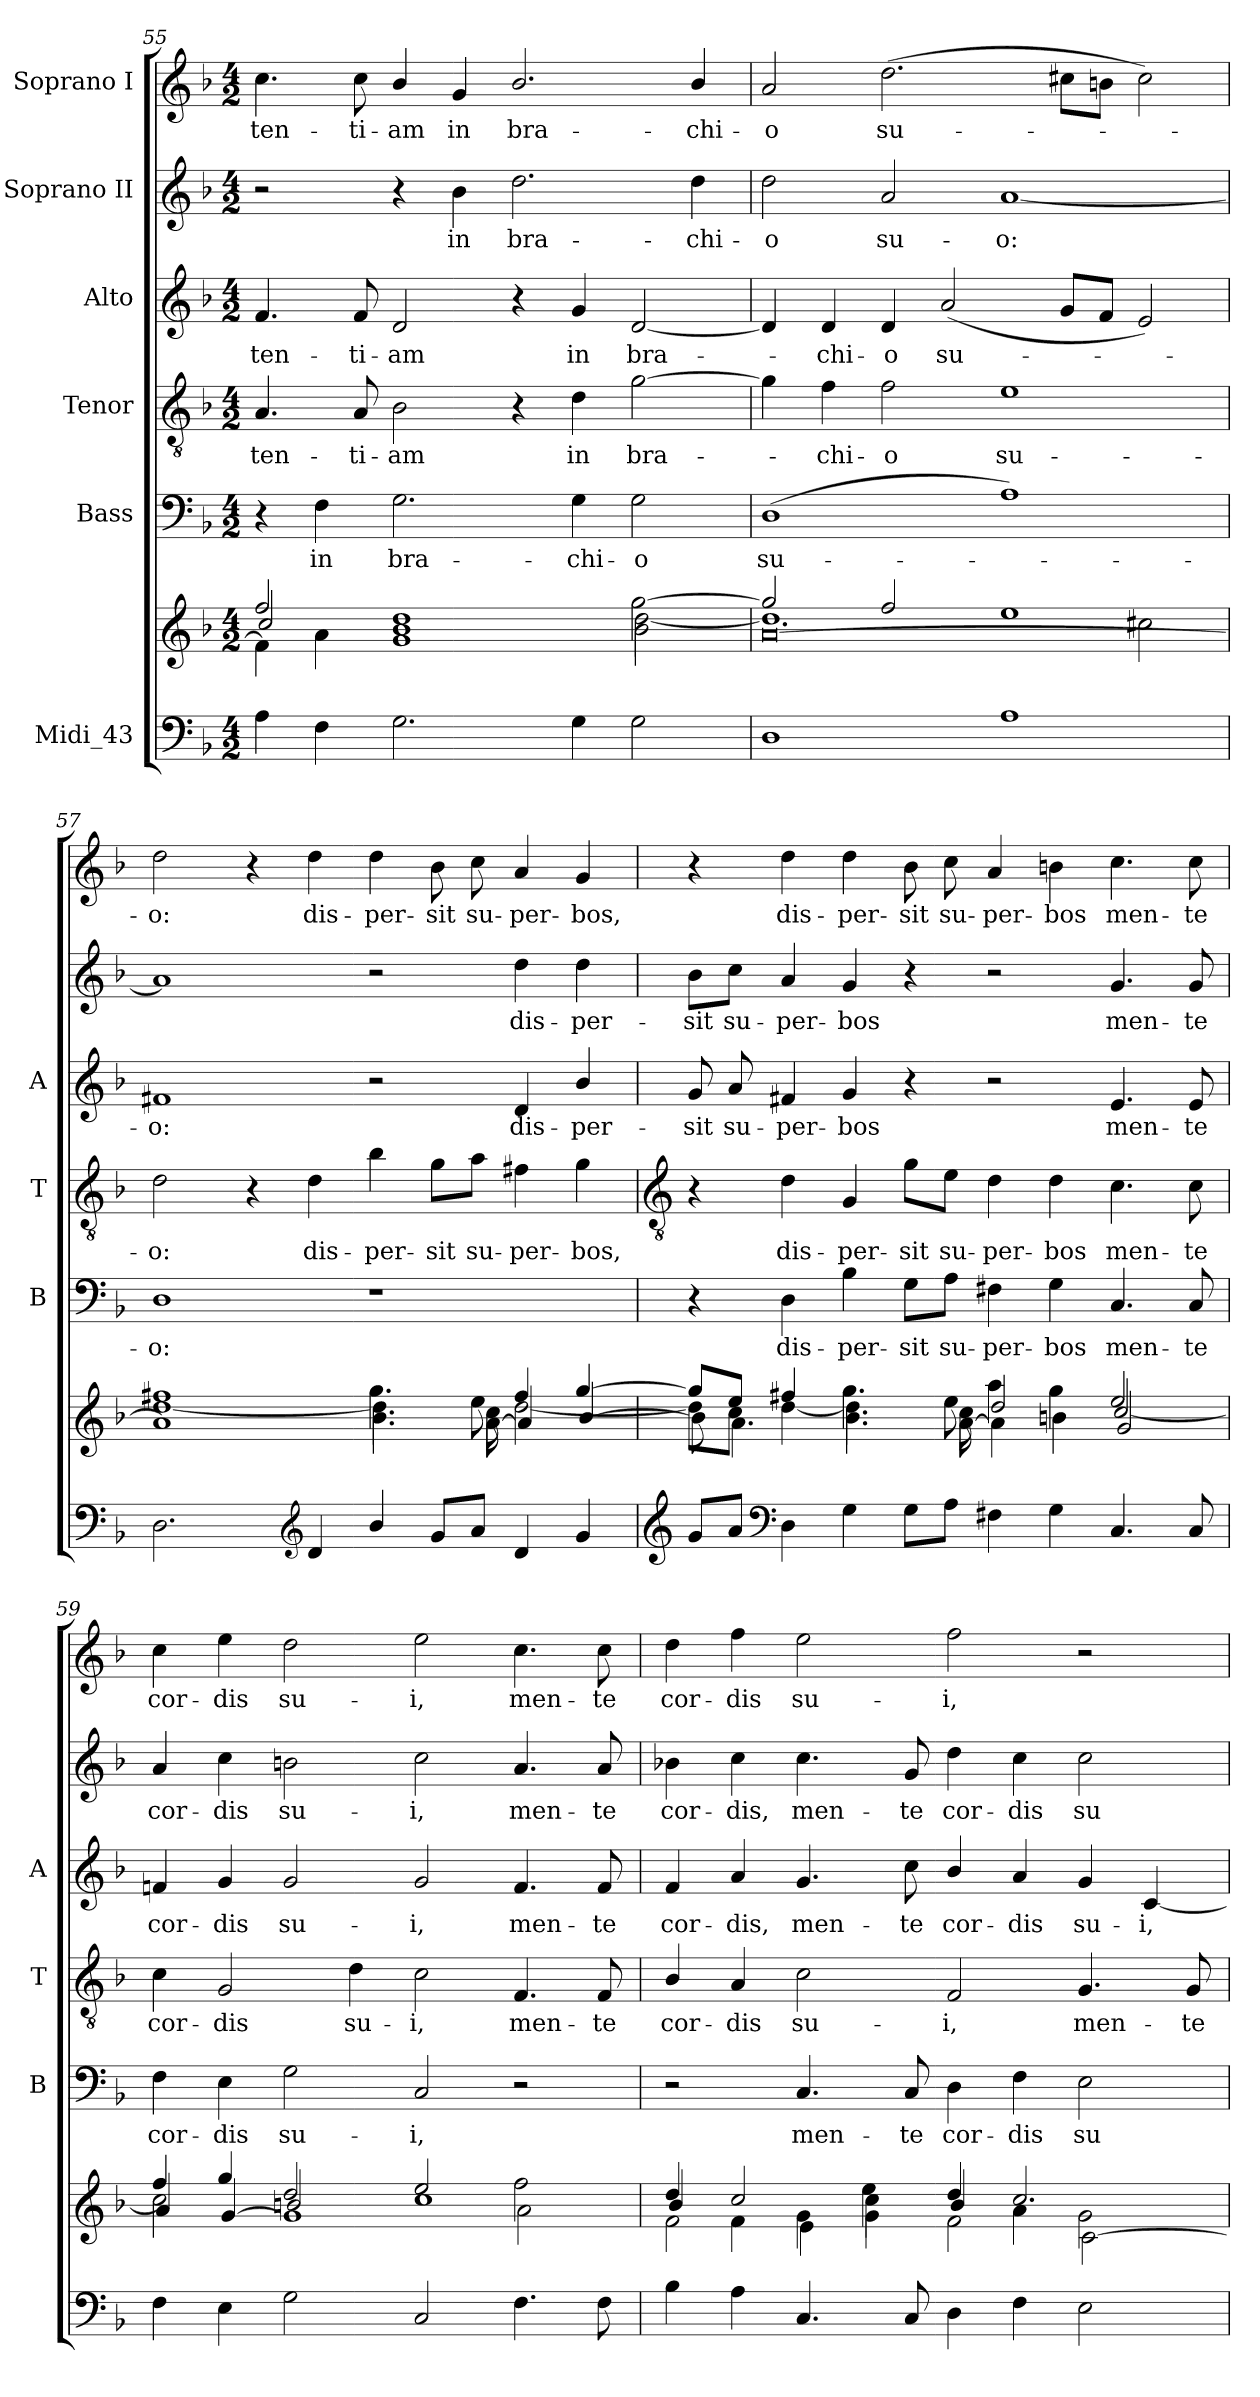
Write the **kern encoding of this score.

**kern	**kern	**kern	**text	**kern	**text	**kern	**text	**kern	**text	**kern	**text
*part6	*part6	*part5	*part5	*part4	*part4	*part3	*part3	*part2	*part2	*part1	*part1
*staff7	*staff6	*staff5	*staff5	*staff4	*staff4	*staff3	*staff3	*staff2	*staff2	*staff1	*staff1
*I"Midi_43	*	*I"Bass	*	*I"Tenor	*	*I"Alto	*	*I"Soprano II	*	*I"Soprano I	*
*	*	*I'B	*	*I'T	*	*I'A	*	*	*	*	*
!!LO:LB:g=z
*clefF4	*clefG2	*clefF4	*	*clefGv2	*	*clefG2	*	*clefG2	*	*clefG2	*
*k[b-]	*k[b-]	*k[b-]	*	*k[b-]	*	*k[b-]	*	*k[b-]	*	*k[b-]	*
*F:	*F:	*F:	*	*F:	*	*F:	*	*F:	*	*F:	*
*M4/2	*M4/2	*M4/2	*	*M4/2	*	*M4/2	*	*M4/2	*	*M4/2	*
=55	=55	=55	=55	=55	=55	=55	=55	=55	=55	=55	=55
*	*^	*	*	*	*	*	*	*	*	*	*
*	*	*^	*	*	*	*	*	*	*	*	*	*
!	!	!	!	!	!	!	!LO:LY:b	!	!LO:LY:b	!	!	!	!LO:LY:b
4A	2ff/	2cc/	4f\]	4r	.	4.A	-ten-	4.f	-ten-	2r	.	4.cc	-ten-
!	!	!	!	!	!LO:LY:b	!	!	!	!	!	!	!	!
4F	.	.	4a\	4F	in	.	.	.	.	.	.	.	.
!	!	!	!	!	!	!	!LO:LY:b	!	!LO:LY:b	!	!	!	!LO:LY:b
.	.	.	.	.	.	8A	-ti-	8f	-ti-	.	.	8cc	-ti-
!	!	!	!	!	!LO:LY:b	!	!LO:LY:b	!	!LO:LY:b	!	!	!	!LO:LY:b
2.G	1dd/	1b-/	1g/	2.G	bra-	2B-	-am	2d	-am	4r	.	4b-/	-am
!	!	!	!	!	!	!	!	!	!	!	!LO:LY:b	!	!LO:LY:b
.	.	.	.	.	.	.	.	.	.	4b-	in	4g	in
!	!	!	!	!	!	!	!	!	!	!	!LO:LY:b	!	!LO:LY:b
.	.	.	.	.	.	4r	.	4r	.	2.dd	bra-	2.b-/	bra-
!	!	!	!	!	!LO:LY:b	!	!LO:LY:b	!	!LO:LY:b	!	!	!	!
4G	.	.	.	4G	-chi-	4d	in	4g	in	.	.	.	.
!	!	!	!	!	!LO:LY:b	!	!LO:LY:b	!	!LO:LY:b	!	!	!	!
2G	[2gg\	[2dd\	2b-\	2G	-o	[2g	bra-	[2d	bra-	.	.	.	.
!	!	!	!	!	!	!	!	!	!	!	!LO:LY:b	!	!LO:LY:b
.	.	.	.	.	.	.	.	.	.	4dd	-chi-	4b-/	-chi-
=56	=56	=56	=56	=56	=56	=56	=56	=56	=56	=56	=56	=56	=56
!	!	!	!	!	!LO:LY:b	!	!	!	!	!	!LO:LY:b	!	!LO:LY:b
1D	2gg/]	1.dd\]	[0a\	(>1D	su-	4g]	.	4d]	.	2dd	-o	2a	-o
!	!	!	!	!	!	!	!LO:LY:b	!	!LO:LY:b	!	!	!	!
.	.	.	.	.	.	4f	chi-	4d	chi-	.	.	.	.
!	!	!	!	!	!	!	!LO:LY:b	!	!LO:LY:b	!	!LO:LY:b	!	!LO:LY:b
.	2ff/	.	.	.	.	2f	-o	4d	-o	2a	su-	(>2.dd	su-
!	!	!	!	!	!	!	!	!	!LO:LY:b	!	!	!	!
.	.	.	.	.	.	.	.	(<2a	su-	.	.	.	.
!	!	!	!	!	!	!	!LO:LY:b	!	!	!	!LO:LY:b	!	!
1A	1ee/	.	.	1A)	.	1e	su-	.	.	[1a	-o:	.	.
.	.	.	.	.	.	.	.	8gL	.	.	.	8cc#XL	.
.	.	.	.	.	.	.	.	8fJ	.	.	.	8bnJ	.
.	.	2cc#X\	.	.	.	.	.	2e)	.	.	.	2cc#)	.
=57	=57	=57	=57	=57	=57	=57	=57	=57	=57	=57	=57	=57	=57
!	!	!	!	!	!LO:LY:b	!	!LO:LY:b	!	!LO:LY:b	!	!	!	!LO:LY:b
2.D	1ff#X\	[1dd\	1a\]	1D	o:	2d	-o:	1f#X	o:	1a]	.	2dd	o:
.	.	.	.	.	.	4r	.	.	.	.	.	4r	.
*clefG2	*	*	*	*	*	*	*	*	*	*	*	*	*
!	!	!	!	!	!	!	!LO:LY:b	!	!	!	!	!	!LO:LY:b
4d	.	.	.	.	.	4d	dis-	.	.	.	.	4dd	dis-
!	!	!	!	!	!	!	!LO:LY:b	!	!	!	!	!	!LO:LY:b
4b-/	4.gg\	4.dd\]	4.b-\	1r	.	4b-	-per-	2r	.	2r	.	4dd	-per-
!	!	!	!	!	!	!	!LO:LY:b	!	!	!	!	!	!LO:LY:b
8gL	.	.	.	.	.	8g\L	-sit	.	.	.	.	8b-	-sit
!	!	!	!	!	!	!	!LO:LY:b	!	!	!	!	!	!LO:LY:b
8aJ	8ee\	8cc\	[8a\	.	.	8a\J	su-	.	.	.	.	8cc	su-
!	!	!	!	!	!	!	!LO:LY:b	!	!LO:LY:b	!	!LO:LY:b	!	!LO:LY:b
4d	4ff#/	[2dd\	4a/]	.	.	4f#X	-per-	4d	dis-	4dd	dis-	4a	-per-
!	!	!	!	!	!	!	!LO:LY:b	!	!LO:LY:b	!	!LO:LY:b	!	!LO:LY:b
4g	[4gg/	.	[4b-/	.	.	4g	-bos,	4b-/	-per-	4dd	-per-	4g	-bos,
!!LO:LB:g=z
=58	=58	=58	=58	=58	=58	=58	=58	=58	=58	=58	=58	=58	=58
*clefG2	*	*	*	*	*	*clefGv2	*	*	*	*	*	*	*
!	!	!	!	!	!	!	!	!	!LO:LY:b	!	!LO:LY:b	!	!
8gL	8gg/L]	8ddL]	8b-\]	4r	.	4r	.	8g	-sit	8b-\L	-sit	4r	.
!	!	!	!	!	!	!	!	!	!LO:LY:b	!	!LO:LY:b	!	!
8aJ	8ee/J	8ccJ	4.a\	.	.	.	.	8a	su-	8cc\J	su-	.	.
*clefF4	*	*	*	*	*	*	*	*	*	*	*	*	*
!	!	!	!	!	!LO:LY:b	!	!LO:LY:b	!	!LO:LY:b	!	!LO:LY:b	!	!LO:LY:b
4D	4ff#X/	[4dd	.	4D	dis-	4d	dis-	4f#X	-per-	4a	-per-	4dd	dis-
!	!	!	!	!	!LO:LY:b	!	!LO:LY:b	!	!LO:LY:b	!	!LO:LY:b	!	!LO:LY:b
4G	4.gg\	4.dd\]	4.b-\	4B-	-per-	4G	-per-	4g	-bos	4g	-bos	4dd	-per-
!	!	!	!	!	!LO:LY:b	!	!LO:LY:b	!	!	!	!	!	!LO:LY:b
8GL	.	.	.	8G\L	-sit	8g\L	-sit	4r	.	4r	.	8b-	-sit
!	!	!	!	!	!LO:LY:b	!	!LO:LY:b	!	!	!	!	!	!LO:LY:b
8AJ	8ee\	8cc\	[8a\	8A\J	su-	8e\J	su-	.	.	.	.	8cc	su-
!	!	!	!	!	!LO:LY:b	!	!LO:LY:b	!	!	!	!	!	!LO:LY:b
4F#X	4aa\	2dd/	4a\]	4F#X	-per-	4d	-per-	2r	.	2r	.	4a	-per-
!	!	!	!	!	!LO:LY:b	!	!LO:LY:b	!	!	!	!	!	!LO:LY:b
4G	4gg\	.	4bn\	4G	-bos	4d	-bos	.	.	.	.	4bn	-bos
!	!	!	!	!	!LO:LY:b	!	!LO:LY:b	!	!LO:LY:b	!	!LO:LY:b	!	!LO:LY:b
4.C	2ee/	[2cc/	2g/	4.C	men-	4.c	men-	4.e	men-	4.g	men-	4.cc	men-
!	!	!	!	!	!LO:LY:b	!	!LO:LY:b	!	!LO:LY:b	!	!LO:LY:b	!	!LO:LY:b
8C	.	.	.	8C	-te	8c	-te	8e	-te	8g	-te	8cc	-te
=59	=59	=59	=59	=59	=59	=59	=59	=59	=59	=59	=59	=59	=59
!	!	!	!	!	!LO:LY:b	!	!LO:LY:b	!	!LO:LY:b	!	!LO:LY:b	!	!LO:LY:b
4F	4ff/	2cc\]	4a/	4F	cor-	4c	cor-	4fn	cor-	4a	cor-	4cc	cor-
!	!	!	!	!	!LO:LY:b	!	!LO:LY:b	!	!LO:LY:b	!	!LO:LY:b	!	!LO:LY:b
4E	4gg/	.	[4g/	4E	-dis	2G	-dis	4g	-dis	4cc	-dis	4ee	-dis
!	!	!	!	!	!LO:LY:b	!	!	!	!LO:LY:b	!	!LO:LY:b	!	!LO:LY:b
2G	2dd/	2bn/	1g\]	2G	su-	.	.	2g	su-	2bn	su-	2dd	su-
!	!	!	!	!	!	!	!LO:LY:b	!	!	!	!	!	!
.	.	.	.	.	.	4d	su-	.	.	.	.	.	.
!	!	!	!	!	!LO:LY:b	!	!LO:LY:b	!	!LO:LY:b	!	!LO:LY:b	!	!LO:LY:b
2C	2ee/	1cc\	.	2C	-i,	2c	-i,	2g	-i,	2cc	-i,	2ee	-i,
!	!	!	!	!	!	!	!LO:LY:b	!	!LO:LY:b	!	!LO:LY:b	!	!LO:LY:b
4.F	2ff\	.	2a\	2r	.	4.F	men-	4.f	men-	4.a	men-	4.cc	men-
!	!	!	!	!	!	!	!LO:LY:b	!	!LO:LY:b	!	!LO:LY:b	!	!LO:LY:b
8F	.	.	.	.	.	8F	-te	8f	-te	8a	-te	8cc	-te
=60	=60	=60	=60	=60	=60	=60	=60	=60	=60	=60	=60	=60	=60
!	!	!	!	!	!	!	!LO:LY:b	!	!LO:LY:b	!	!LO:LY:b	!	!LO:LY:b
4B-	4dd/	4b-/	2f\	2r	.	4B-/	cor-	4f	cor-	4b-X	cor-	4dd	cor-
!	!	!	!	!	!	!	!LO:LY:b	!	!LO:LY:b	!	!LO:LY:b	!	!LO:LY:b
4A	2cc/	4f\	.	.	.	4A	-dis	4a	-dis,	4cc	-dis,	4ff	-dis
!	!	!	!	!	!LO:LY:b	!	!LO:LY:b	!	!LO:LY:b	!	!LO:LY:b	!	!LO:LY:b
4.C	.	4g\	4e\	4.C	men-	2c	su-	4.g	men-	4.cc	men-	2ee	su-
.	4ee\	4cc\	4g\	.	.	.	.	.	.	.	.	.	.
!	!	!	!	!	!LO:LY:b	!	!	!	!LO:LY:b	!	!LO:LY:b	!	!
8C	.	.	.	8C	-te	.	.	8cc	-te	8g	-te	.	.
!	!	!	!	!	!LO:LY:b	!	!LO:LY:b	!	!LO:LY:b	!	!LO:LY:b	!	!LO:LY:b
4D	4dd/	4b-/	2f\	4D	cor-	2F	-i,	4b-/	cor-	4dd	cor-	2ff	-i,
!	!	!	!	!	!LO:LY:b	!	!	!	!LO:LY:b	!	!LO:LY:b	!	!
4F	2.cc/	4a\	.	4F	-dis	.	.	4a	-dis	4cc	-dis	.	.
!	!	!	!	!	!LO:LY:b	!	!LO:LY:b	!	!LO:LY:b	!	!LO:LY:b	!	!
2E	.	2g\	[2c\	2E	su-	4.G	men-	4g	su-	2cc	su-	2r	.
!	!	!	!	!	!	!	!	!	!LO:LY:b	!	!	!	!
.	.	.	.	.	.	.	.	[4c	-i,	.	.	.	.
!	!	!	!	!	!	!	!LO:LY:b	!	!	!	!	!	!
.	.	.	.	.	.	8G	-te	.	.	.	.	.	.
*	*v	*v	*v	*	*	*	*	*	*	*	*	*	*
=	=	=	=	=	=	=	=	=	=	=	=
*-	*-	*-	*-	*-	*-	*-	*-	*-	*-	*-	*-
